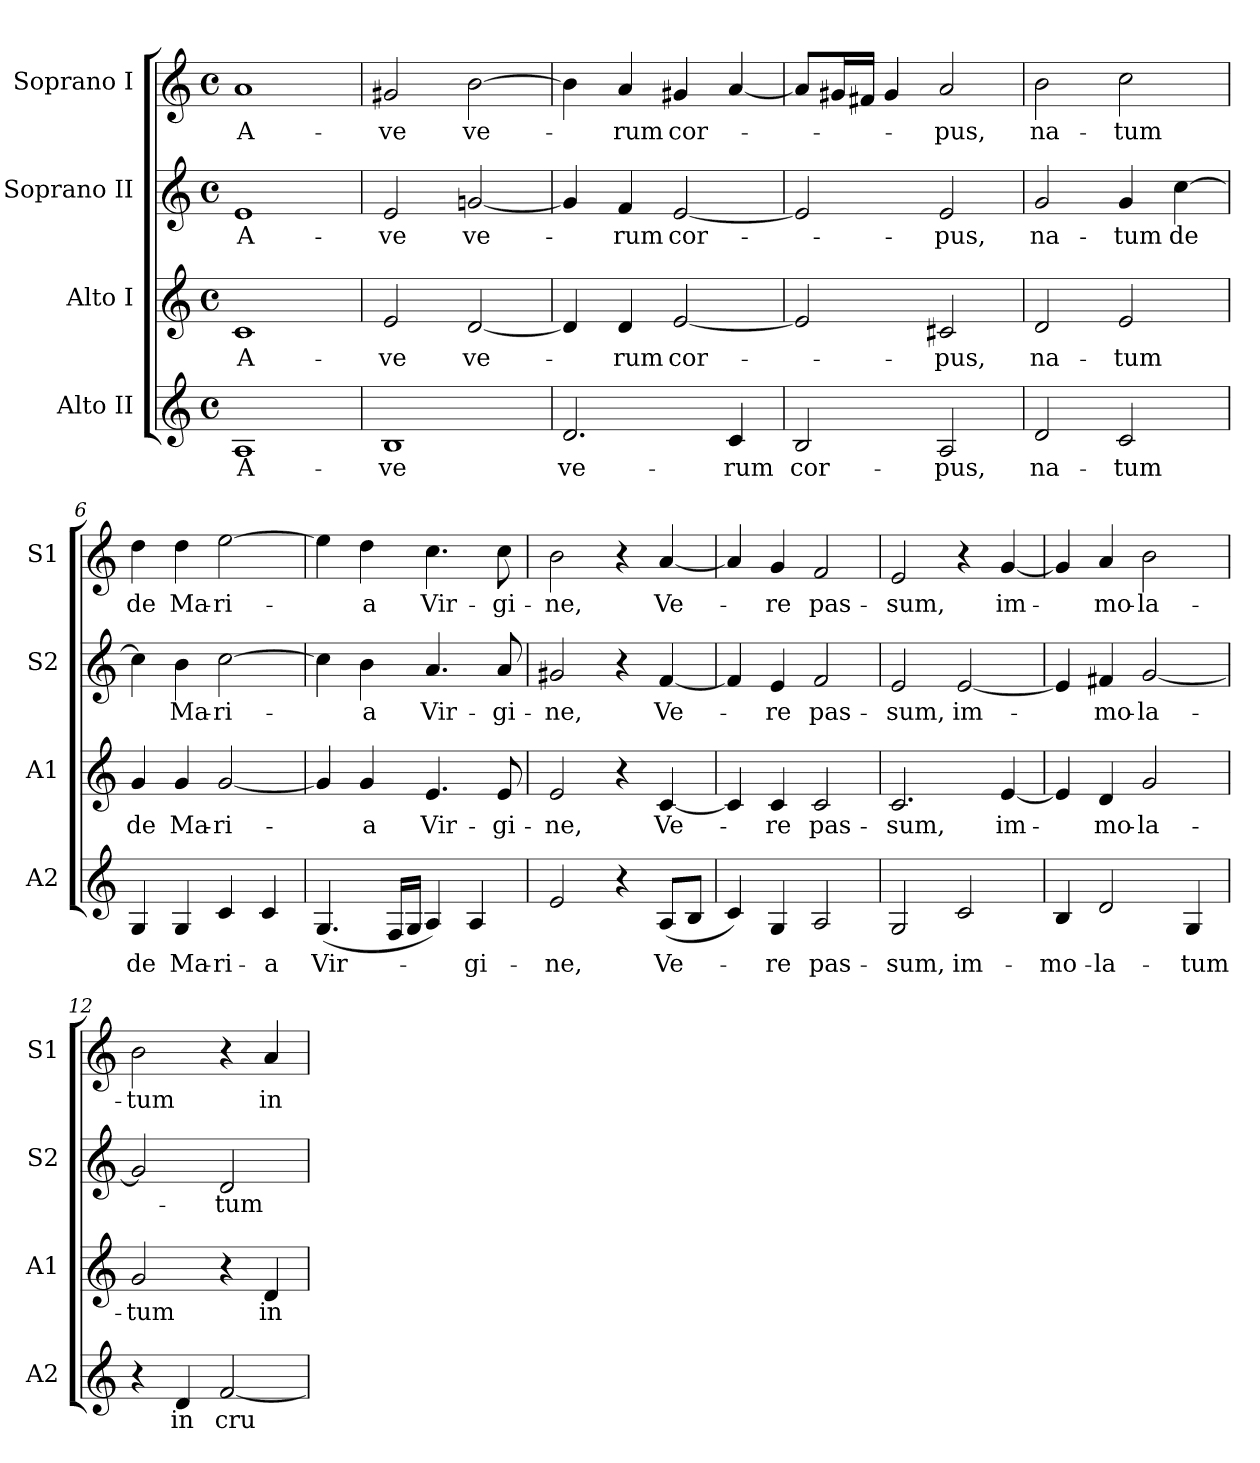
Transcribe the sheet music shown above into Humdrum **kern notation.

**kern	**text	**kern	**text	**kern	**text	**kern	**text
*part4	*part4	*part3	*part3	*part2	*part2	*part1	*part1
*staff4	*staff4	*staff3	*staff3	*staff2	*staff2	*staff1	*staff1
*I"Alto II	*	*I"Alto I	*	*I"Soprano II	*	*I"Soprano I	*
*I'A2	*	*I'A1	*	*I'S2	*	*I'S1	*
*clefG2	*	*clefG2	*	*clefG2	*	*clefG2	*
*k[]	*	*k[]	*	*k[]	*	*k[]	*
*M4/4	*	*M4/4	*	*M4/4	*	*M4/4	*
*met(c)	*	*met(c)	*	*met(c)	*	*met(c)	*
*MM96	*	*MM96	*	*MM96	*	*MM96	*
=1	=1	=1	=1	=1	=1	=1	=1
!	!LO:LY:b	!	!LO:LY:b	!	!LO:LY:b	!	!LO:LY:b
1A	A-	1c	A-	1e	A-	1a	A-
=2	=2	=2	=2	=2	=2	=2	=2
!	!LO:LY:b	!	!LO:LY:b	!	!LO:LY:b	!	!LO:LY:b
1B	-ve	2e/	-ve	2e/	-ve	2g#X/	-ve
!	!	!	!LO:LY:b	!	!LO:LY:b	!	!LO:LY:b
.	.	[2d/	ve-	[2gn/	ve-	[2b\	ve-
=3	=3	=3	=3	=3	=3	=3	=3
!	!LO:LY:b	!	!	!	!	!	!
2.d/	ve-	4d/]	.	4g/]	.	4b\]	.
!	!	!	!LO:LY:b	!	!LO:LY:b	!	!LO:LY:b
.	.	4d/	-rum	4f/	-rum	4a/	-rum
!	!	!	!LO:LY:b	!	!LO:LY:b	!	!LO:LY:b
.	.	[2e/	cor-	[2e/	cor-	4g#X/	cor-
!	!LO:LY:b	!	!	!	!	!	!
4c/	-rum	.	.	.	.	[4a/	.
=4	=4	=4	=4	=4	=4	=4	=4
!	!LO:LY:b	!	!	!	!	!	!
2B/	cor-	2e/]	.	2e/]	.	8a/L]	.
.	.	.	.	.	.	16g#X/L	.
.	.	.	.	.	.	16f#X/JJ	.
.	.	.	.	.	.	4g#/	.
!	!LO:LY:b	!	!LO:LY:b	!	!LO:LY:b	!	!LO:LY:b
2A/	-pus,	2c#X/	-pus,	2e/	-pus,	2a/	-pus,
=5	=5	=5	=5	=5	=5	=5	=5
!	!LO:LY:b	!	!LO:LY:b	!	!LO:LY:b	!	!LO:LY:b
2d/	na-	2d/	na-	2g/	na-	2b\	na-
!	!LO:LY:b	!	!LO:LY:b	!	!LO:LY:b	!	!LO:LY:b
2c/	-tum	2e/	-tum	4g/	-tum	2cc\	-tum
!	!	!	!	!	!LO:LY:b	!	!
.	.	.	.	[4cc\	de	.	.
!!LO:LB:g=z
=6	=6	=6	=6	=6	=6	=6	=6
!	!LO:LY:b	!	!LO:LY:b	!	!	!	!LO:LY:b
4G/	de	4g/	de	4cc\]	.	4dd\	de
!	!LO:LY:b	!	!LO:LY:b	!	!LO:LY:b	!	!LO:LY:b
4G/	Ma-	4g/	Ma-	4b\	Ma-	4dd\	Ma-
!	!LO:LY:b	!	!LO:LY:b	!	!LO:LY:b	!	!LO:LY:b
4c/	-ri-	[2g/	-ri-	[2cc\	-ri-	[2ee\	-ri-
!	!LO:LY:b	!	!	!	!	!	!
4c/	-a	.	.	.	.	.	.
=7	=7	=7	=7	=7	=7	=7	=7
!	!LO:LY:b	!	!LO:LY:b	!	!LO:LY:b	!	!LO:LY:b
(<4.G/	Vir-	4g/]	-­	4cc\]	-­	4ee\]	-­
!	!	!	!LO:LY:b	!	!LO:LY:b	!	!LO:LY:b
.	.	4g/	a	4b\	a	4dd\	a
16F/LL	.	.	.	.	.	.	.
16G/JJ	.	.	.	.	.	.	.
!	!	!	!LO:LY:b	!	!LO:LY:b	!	!LO:LY:b
4A/)	.	4.e/	Vir-	4.a/	Vir-	4.cc\	Vir-
!	!LO:LY:b	!	!	!	!	!	!
4A/	-gi-	.	.	.	.	.	.
!	!	!	!LO:LY:b	!	!LO:LY:b	!	!LO:LY:b
.	.	8e/	-gi-	8a/	-gi-	8cc\	-gi-
=8	=8	=8	=8	=8	=8	=8	=8
!	!LO:LY:b	!	!LO:LY:b	!	!LO:LY:b	!	!LO:LY:b
2e/	-ne,	2e/	-ne,	2g#X/	-ne,	2b\	-ne,
4r	.	4r	.	4r	.	4r	.
!	!LO:LY:b	!	!LO:LY:b	!	!LO:LY:b	!	!LO:LY:b
(<8A/L	Ve-	[4c/	Ve-	[4f/	Ve-	[4a/	Ve-
8B/J	.	.	.	.	.	.	.
=9	=9	=9	=9	=9	=9	=9	=9
4c/)	.	4c/]	.	4f/]	.	4a/]	.
!	!LO:LY:b	!	!LO:LY:b	!	!LO:LY:b	!	!LO:LY:b
4G/	-re	4c/	-re	4e/	-re	4g/	-re
!	!LO:LY:b	!	!LO:LY:b	!	!LO:LY:b	!	!LO:LY:b
2A/	pas-	2c/	pas-	2f/	pas-	2f/	pas-
=10	=10	=10	=10	=10	=10	=10	=10
!	!LO:LY:b	!	!LO:LY:b	!	!LO:LY:b	!	!LO:LY:b
2G/	-sum,	2.c/	-sum,	2e/	-sum,	2e/	-sum,
!	!LO:LY:b	!	!	!	!LO:LY:b	!	!
2c/	im-	.	.	[2e/	im-	4r	.
!	!	!	!LO:LY:b	!	!	!	!LO:LY:b
.	.	[4e/	im-	.	.	[4g/	im-
!!LO:LB:g=z
=11	=11	=11	=11	=11	=11	=11	=11
!	!LO:LY:b	!	!LO:LY:b	!	!LO:LY:b	!	!LO:LY:b
4B/	­mo-	4e/]	-­	4e/]	-­	4g/]	-­
!	!LO:LY:b	!	!LO:LY:b	!	!LO:LY:b	!	!LO:LY:b
2d/	-la-	4d/	mo-	4f#X/	mo-	4a/	mo-
!	!	!	!LO:LY:b	!	!LO:LY:b	!	!LO:LY:b
.	.	2g/	-la-	[2g/	-la-	2b\	-la-
!	!LO:LY:b	!	!	!	!	!	!
4G/	-tum	.	.	.	.	.	.
=12	=12	=12	=12	=12	=12	=12	=12
!	!	!	!LO:LY:b	!	!	!	!LO:LY:b
4r	.	2g/	-tum	2g/]	.	2b\	-tum
!	!LO:LY:b	!	!	!	!	!	!
4d/	in	.	.	.	.	.	.
!	!LO:LY:b	!	!	!	!LO:LY:b	!	!
[2f/	cru-	4r	.	2d/	-tum	4r	.
!	!	!	!LO:LY:b	!	!	!	!LO:LY:b
.	.	4d/	in	.	.	4a/	in
=	=	=	=	=	=	=	=
*-	*-	*-	*-	*-	*-	*-	*-
